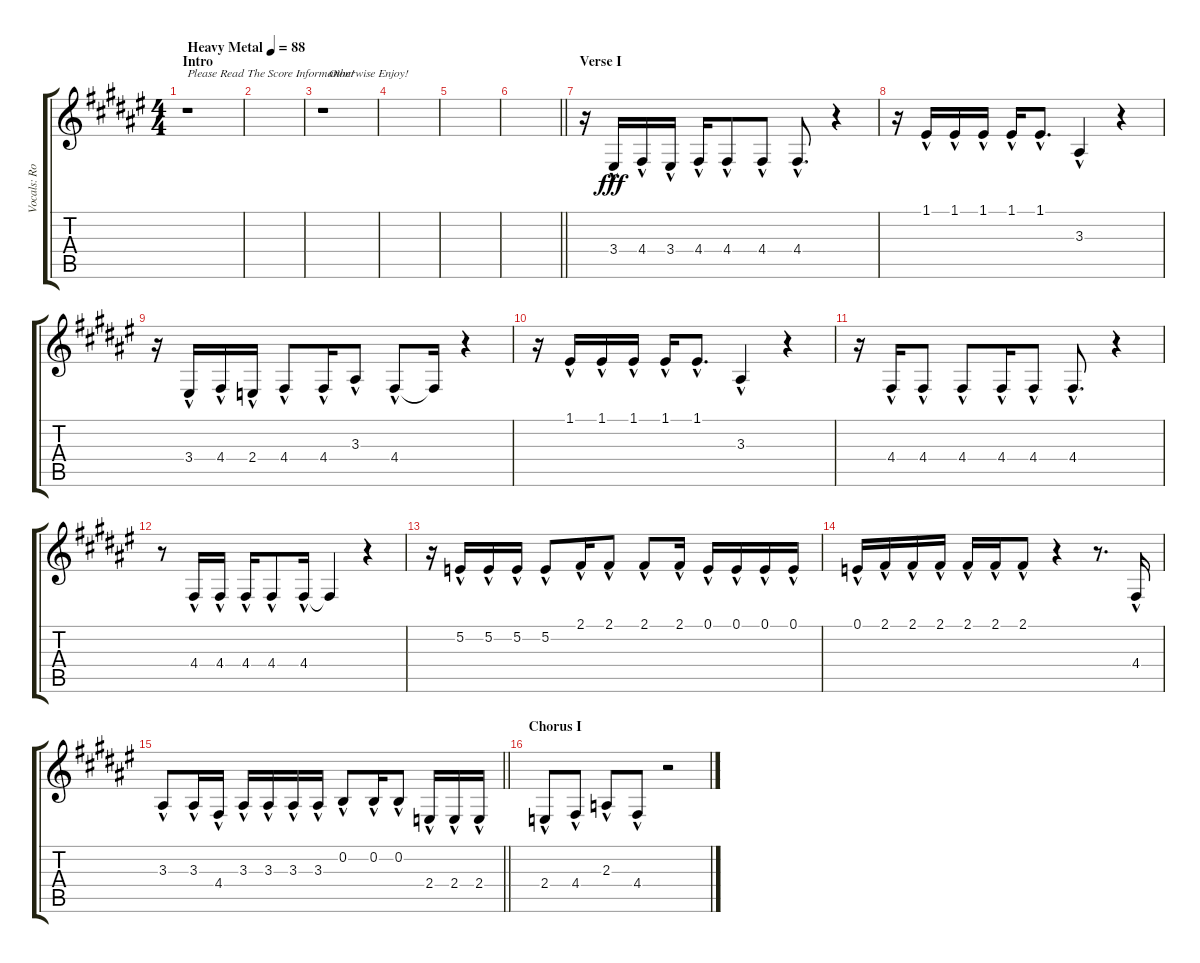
\track ("Vocals: Rob" "Vocals: Ro") {instrument lead2sawtooth}
\staff {score tabs}
\tuning (E4 B3 G3 D3 A2 D2) {hide}
\ts (4 4)
\section ("" "Intro")
\tempo (88 "Heavy Metal")
\clef g2
\ks f#
r.1{txt "Please Read The Score Information!" dy fff instrument lead2sawtooth} |
|
r.1{txt "  Otherwise Enjoy!"} |
|
|
\barLineRight lightlight
|
\section ("" "Verse I")
r.16 3.4{hac}.16 4.4{hac}.16 3.4{hac}.16 4.4{hac}.16 4.4{hac}.8 4.4{hac}.8 4.4{hac}.8{d} r.4 |
r.16 1.1{hac}.16 1.1{hac}.16 1.1{hac}.16 1.1{hac}.16 1.1{hac}.8{d} 3.3{hac}.4 r.4 |
r.16 3.4{hac}.16 4.4{hac}.16 2.4{hac}.16 4.4{hac}.8 4.4{hac}.16 3.3{hac}.8 4.4{hac}.8 4.4{t}.16 r.4 |
r.16 1.1{hac}.16 1.1{hac}.16 1.1{hac}.16 1.1{hac}.16 1.1{hac}.8{d} 3.3{hac}.4 r.4 |
r.16 4.4{hac}.16 4.4{hac}.8 4.4{hac}.8 4.4{hac}.16 4.4{hac}.8 4.4{hac}.8{d} r.4 |
r.8 4.4{hac}.16 4.4{hac}.16 4.4{hac}.16 4.4{hac}.8 4.4{hac}.16 4.4{t}.4 r.4 |
r.16 5.2{hac}.16 5.2{hac}.16 5.2{hac}.16 5.2{hac}.8 2.1{hac}.16 2.1{hac}.8 2.1{hac}.8 2.1{hac}.16 0.1{hac}.16 0.1{hac}.16 0.1{hac}.16 0.1{hac}.16 |
0.1{hac}.16 2.1{hac}.16 2.1{hac}.16 2.1{hac}.16 2.1{hac}.16 2.1{hac}.16 2.1{hac}.8 r.4 r.8{d} 4.4{hac}.16 |
\barLineRight lightlight
3.3{hac}.8 3.3{hac}.16 4.4{hac}.16 3.3{hac}.16 3.3{hac}.16 3.3{hac}.16 3.3{hac}.16 0.2{hac}.8 0.2{hac}.16 0.2{hac}.8 2.4{hac}.16 2.4{hac}.16 2.4{hac}.16 |
\section ("" "Chorus I")
2.4{hac}.8 4.4{hac}.8 2.3{hac}.8 4.4{hac}.8 r.2
